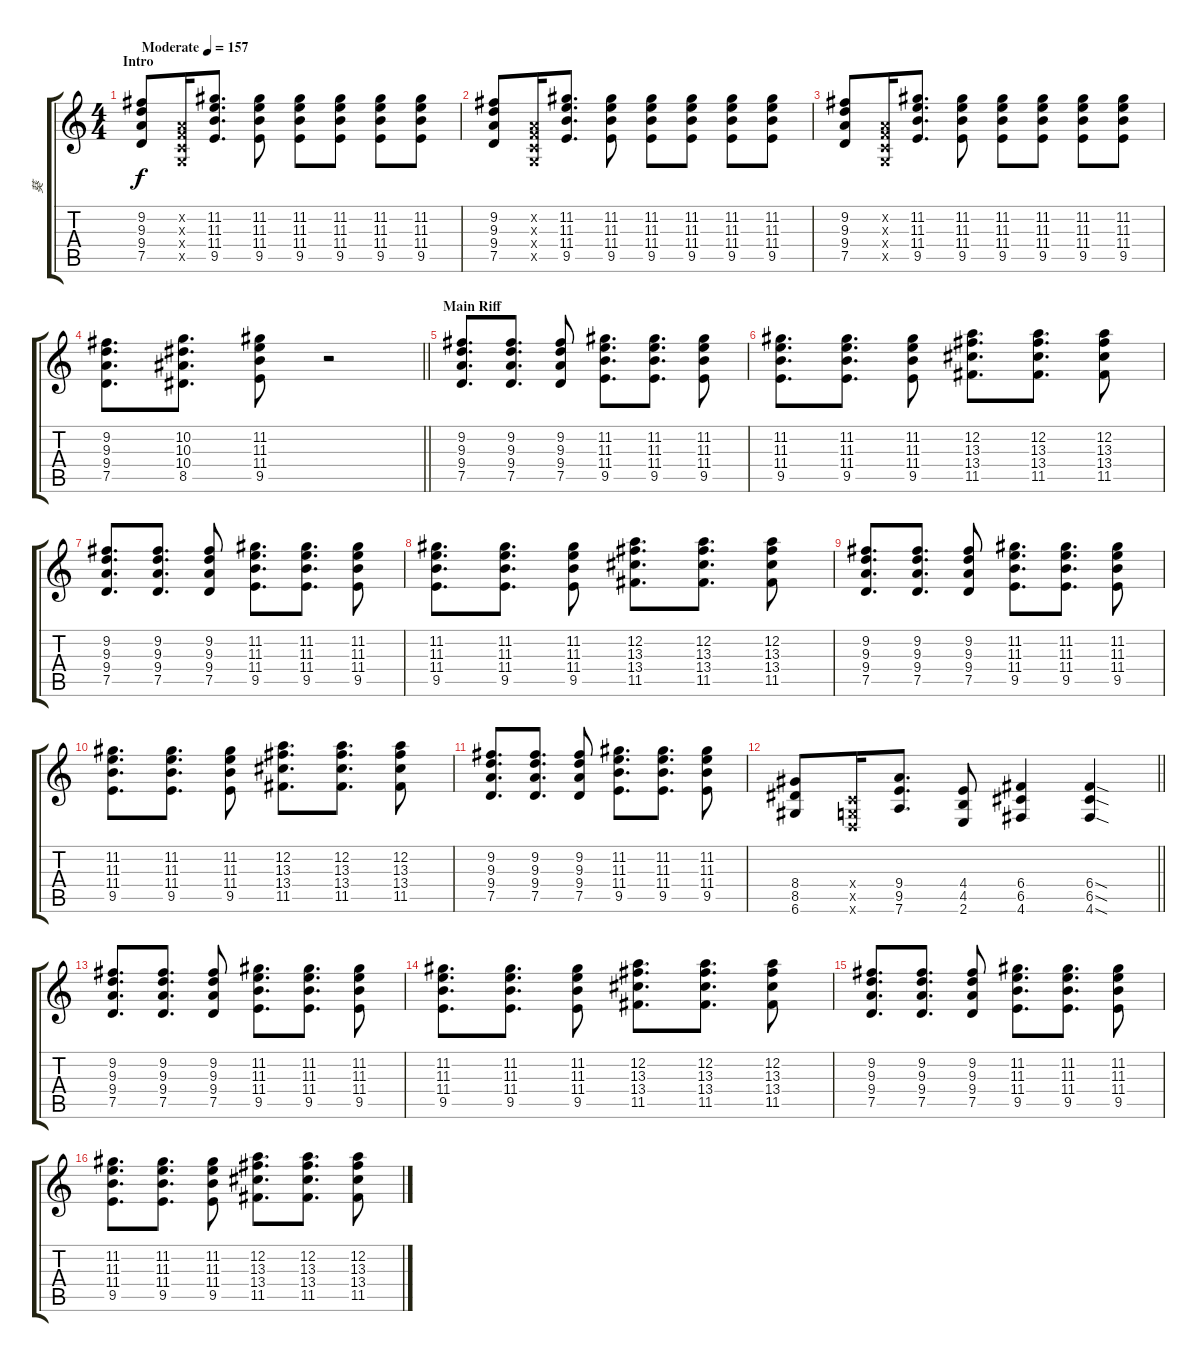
\track ("葵" "葵") {instrument overdrivenguitar}
\staff {score tabs}
\tuning (D4 A3 F3 C3 G2 D2) {hide}
\ts (4 4)
\section ("" "Intro")
\tempo (157 "Moderate")
\clef g2
\ks c
(9.2 9.3 9.4 7.5).8{dy f instrument overdrivenguitar} (0.2{x} 0.3{x} 0.4{x} 0.5{x}).16 (11.2 11.3 11.4 9.5).8{d} (11.2 11.3 11.4 9.5).8 (11.2 11.3 11.4 9.5).8 (11.2 11.3 11.4 9.5).8 (11.2 11.3 11.4 9.5).8 (11.2 11.3 11.4 9.5).8 |
(9.2 9.3 9.4 7.5).8 (0.2{x} 0.3{x} 0.4{x} 0.5{x}).16 (11.2 11.3 11.4 9.5).8{d} (11.2 11.3 11.4 9.5).8 (11.2 11.3 11.4 9.5).8 (11.2 11.3 11.4 9.5).8 (11.2 11.3 11.4 9.5).8 (11.2 11.3 11.4 9.5).8 |
(9.2 9.3 9.4 7.5).8 (0.2{x} 0.3{x} 0.4{x} 0.5{x}).16 (11.2 11.3 11.4 9.5).8{d} (11.2 11.3 11.4 9.5).8 (11.2 11.3 11.4 9.5).8 (11.2 11.3 11.4 9.5).8 (11.2 11.3 11.4 9.5).8 (11.2 11.3 11.4 9.5).8 |
\barLineRight lightlight
(9.2 9.3 9.4 7.5).8{d} (10.2 10.3 10.4 8.5).8{d} (11.2 11.3 11.4 9.5).8 r.2 |
\section ("" "Main Riff")
(9.2 9.3 9.4 7.5).8{d} (9.2 9.3 9.4 7.5).8{d} (9.2 9.3 9.4 7.5).8 (11.2 11.3 11.4 9.5).8{d} (11.2 11.3 11.4 9.5).8{d} (11.2 11.3 11.4 9.5).8 |
(11.2 11.3 11.4 9.5).8{d} (11.2 11.3 11.4 9.5).8{d} (11.2 11.3 11.4 9.5).8 (12.2 13.3 13.4 11.5).8{d} (12.2 13.3 13.4 11.5).8{d} (12.2 13.3 13.4 11.5).8 |
(9.2 9.3 9.4 7.5).8{d} (9.2 9.3 9.4 7.5).8{d} (9.2 9.3 9.4 7.5).8 (11.2 11.3 11.4 9.5).8{d} (11.2 11.3 11.4 9.5).8{d} (11.2 11.3 11.4 9.5).8 |
(11.2 11.3 11.4 9.5).8{d} (11.2 11.3 11.4 9.5).8{d} (11.2 11.3 11.4 9.5).8 (12.2 13.3 13.4 11.5).8{d} (12.2 13.3 13.4 11.5).8{d} (12.2 13.3 13.4 11.5).8 |
(9.2 9.3 9.4 7.5).8{d} (9.2 9.3 9.4 7.5).8{d} (9.2 9.3 9.4 7.5).8 (11.2 11.3 11.4 9.5).8{d} (11.2 11.3 11.4 9.5).8{d} (11.2 11.3 11.4 9.5).8 |
(11.2 11.3 11.4 9.5).8{d} (11.2 11.3 11.4 9.5).8{d} (11.2 11.3 11.4 9.5).8 (12.2 13.3 13.4 11.5).8{d} (12.2 13.3 13.4 11.5).8{d} (12.2 13.3 13.4 11.5).8 |
(9.2 9.3 9.4 7.5).8{d} (9.2 9.3 9.4 7.5).8{d} (9.2 9.3 9.4 7.5).8 (11.2 11.3 11.4 9.5).8{d} (11.2 11.3 11.4 9.5).8{d} (11.2 11.3 11.4 9.5).8 |
\barLineRight lightlight
(8.4 8.5 6.6).8 (0.4{x} 0.5{x} 0.6{x}).16 (9.4 9.5 7.6).8{d} (4.4 4.5 2.6).8 (6.4 6.5 4.6).4 (6.4{sod} 6.5{sod} 4.6{sod}).4 |
\section ("" "")
(9.2 9.3 9.4 7.5).8{d} (9.2 9.3 9.4 7.5).8{d} (9.2 9.3 9.4 7.5).8 (11.2 11.3 11.4 9.5).8{d} (11.2 11.3 11.4 9.5).8{d} (11.2 11.3 11.4 9.5).8 |
(11.2 11.3 11.4 9.5).8{d} (11.2 11.3 11.4 9.5).8{d} (11.2 11.3 11.4 9.5).8 (12.2 13.3 13.4 11.5).8{d} (12.2 13.3 13.4 11.5).8{d} (12.2 13.3 13.4 11.5).8 |
(9.2 9.3 9.4 7.5).8{d} (9.2 9.3 9.4 7.5).8{d} (9.2 9.3 9.4 7.5).8 (11.2 11.3 11.4 9.5).8{d} (11.2 11.3 11.4 9.5).8{d} (11.2 11.3 11.4 9.5).8 |
(11.2 11.3 11.4 9.5).8{d} (11.2 11.3 11.4 9.5).8{d} (11.2 11.3 11.4 9.5).8 (12.2 13.3 13.4 11.5).8{d} (12.2 13.3 13.4 11.5).8{d} (12.2 13.3 13.4 11.5).8
